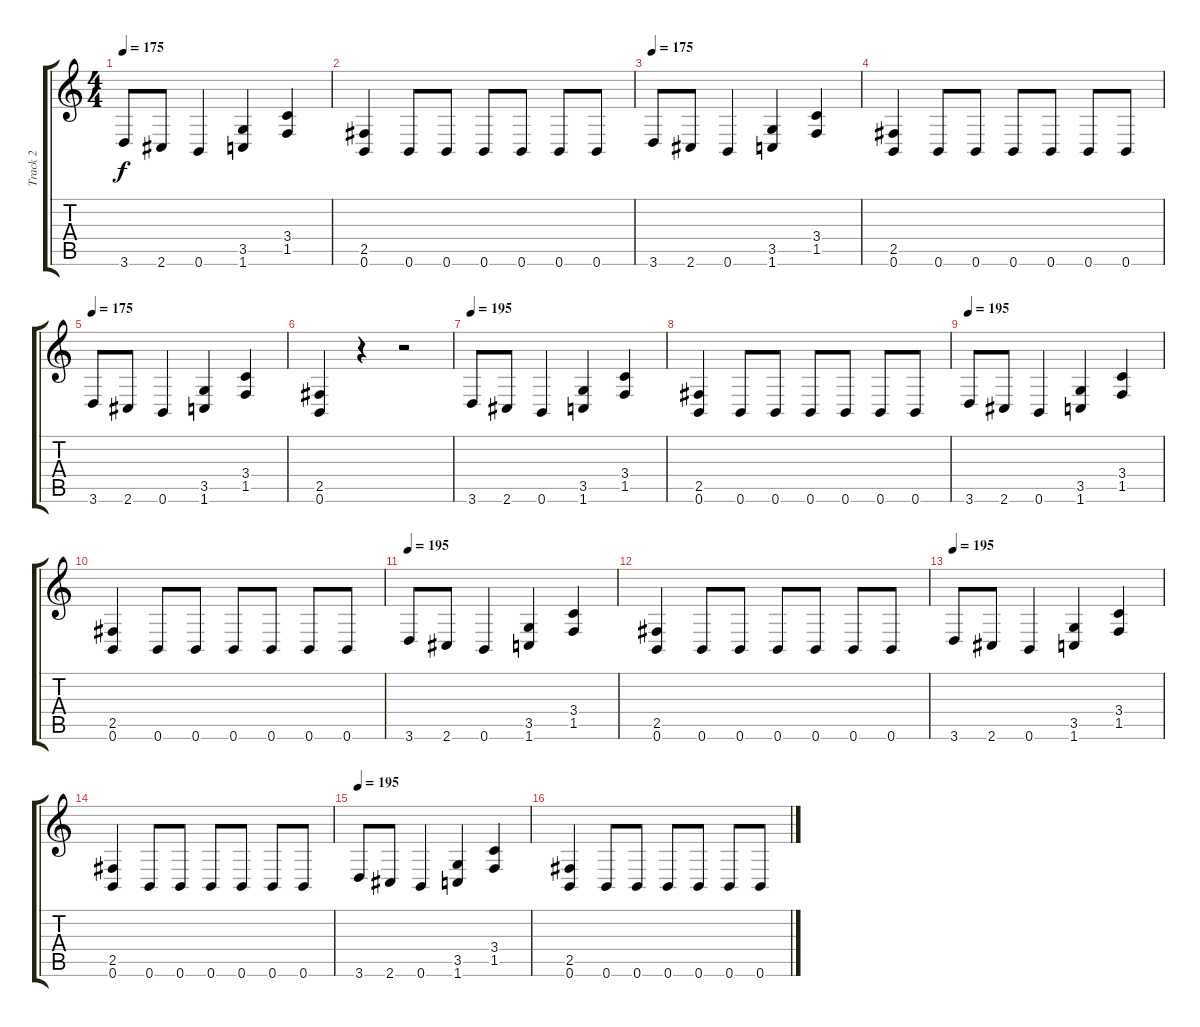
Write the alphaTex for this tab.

\track ("Track 2" "Track 2") {instrument distortionguitar}
\staff {score tabs}
\tuning (B3 Gb3 D3 A2 E2 B1) {hide}
\ts (4 4)
\tempo 175
\clef g2
\ks c
3.6.8{dy f} 2.6.8 0.6.4 (3.5 1.6).4 (3.4 1.5).4 |
(2.5 0.6).4 0.6.8 0.6.8 0.6.8 0.6.8 0.6.8 0.6.8 |
\tempo 175
3.6.8 2.6.8 0.6.4 (3.5 1.6).4 (3.4 1.5).4 |
(2.5 0.6).4 0.6.8 0.6.8 0.6.8 0.6.8 0.6.8 0.6.8 |
\tempo 175
3.6.8 2.6.8 0.6.4 (3.5 1.6).4 (3.4 1.5).4 |
(2.5 0.6).4 r.4 r.2 |
\tempo 195
3.6.8 2.6.8 0.6.4 (3.5 1.6).4 (3.4 1.5).4 |
(2.5 0.6).4 0.6.8 0.6.8 0.6.8 0.6.8 0.6.8 0.6.8 |
\tempo 195
3.6.8 2.6.8 0.6.4 (3.5 1.6).4 (3.4 1.5).4 |
(2.5 0.6).4 0.6.8 0.6.8 0.6.8 0.6.8 0.6.8 0.6.8 |
\tempo 195
3.6.8 2.6.8 0.6.4 (3.5 1.6).4 (3.4 1.5).4 |
(2.5 0.6).4 0.6.8 0.6.8 0.6.8 0.6.8 0.6.8 0.6.8 |
\tempo 195
3.6.8 2.6.8 0.6.4 (3.5 1.6).4 (3.4 1.5).4 |
(2.5 0.6).4 0.6.8 0.6.8 0.6.8 0.6.8 0.6.8 0.6.8 |
\tempo 195
3.6.8 2.6.8 0.6.4 (3.5 1.6).4 (3.4 1.5).4 |
(2.5 0.6).4 0.6.8 0.6.8 0.6.8 0.6.8 0.6.8 0.6.8
